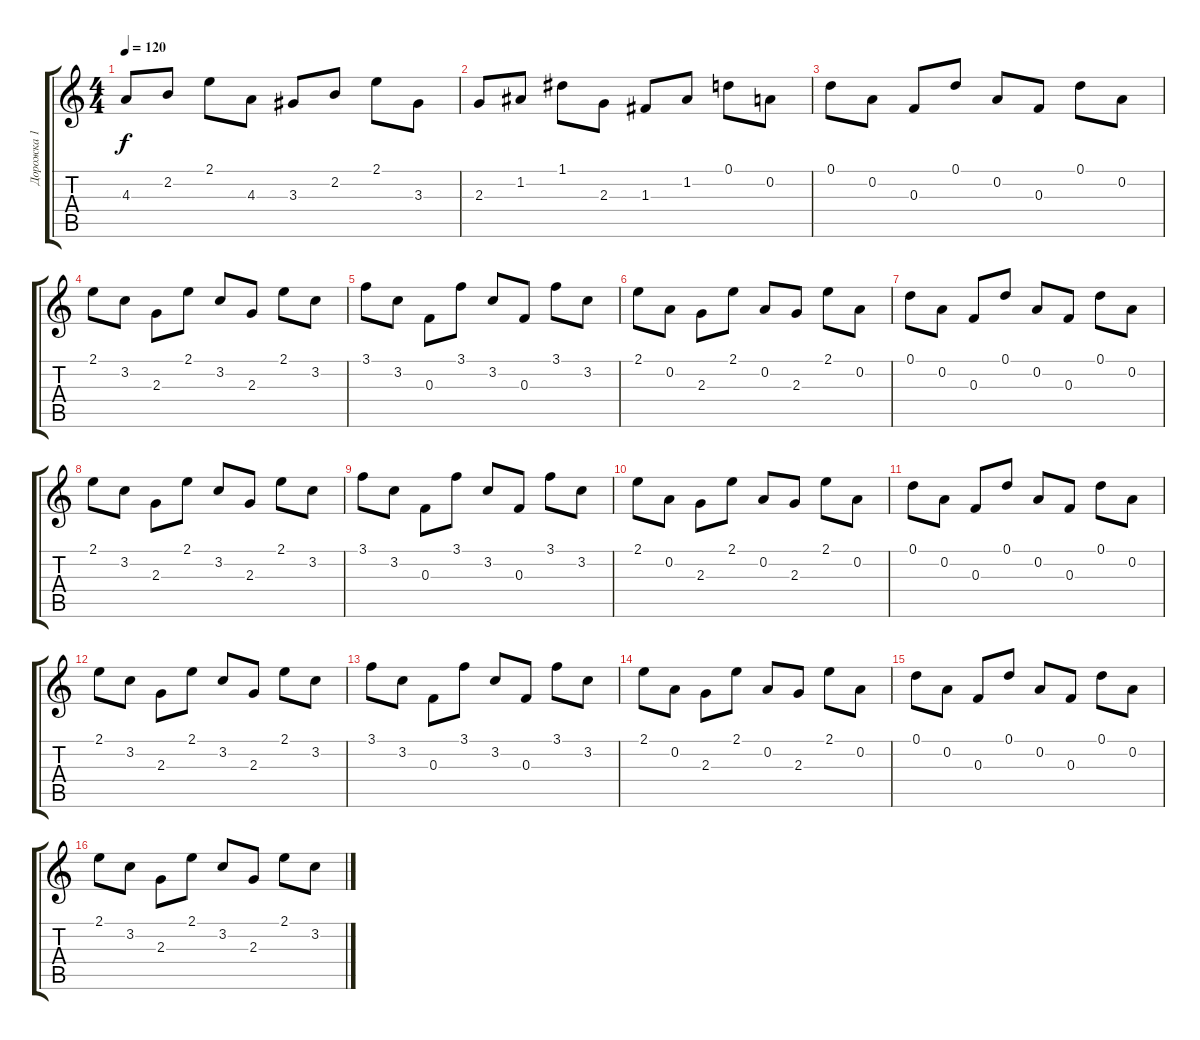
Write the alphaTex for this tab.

\track ("Дорожка 1" "Дорожка 1") {instrument acousticguitarsteel}
\staff {score tabs}
\tuning (D4 A3 F3 C3 G2 D2) {hide}
\ts (4 4)
\tempo 120
\clef g2
\ks c
4.3.8{dy f} 2.2.8 2.1.8 4.3.8 3.3.8 2.2.8 2.1.8 3.3.8 |
2.3.8 1.2.8 1.1.8 2.3.8 1.3.8 1.2.8 0.1.8 0.2.8 |
0.1.8 0.2.8 0.3.8 0.1.8 0.2.8 0.3.8 0.1.8 0.2.8 |
2.1.8 3.2.8 2.3.8 2.1.8 3.2.8 2.3.8 2.1.8 3.2.8 |
3.1.8 3.2.8 0.3.8 3.1.8 3.2.8 0.3.8 3.1.8 3.2.8 |
2.1.8 0.2.8 2.3.8 2.1.8 0.2.8 2.3.8 2.1.8 0.2.8 |
0.1.8 0.2.8 0.3.8 0.1.8 0.2.8 0.3.8 0.1.8 0.2.8 |
2.1.8 3.2.8 2.3.8 2.1.8 3.2.8 2.3.8 2.1.8 3.2.8 |
3.1.8 3.2.8 0.3.8 3.1.8 3.2.8 0.3.8 3.1.8 3.2.8 |
2.1.8 0.2.8 2.3.8 2.1.8 0.2.8 2.3.8 2.1.8 0.2.8 |
0.1.8 0.2.8 0.3.8 0.1.8 0.2.8 0.3.8 0.1.8 0.2.8 |
2.1.8 3.2.8 2.3.8 2.1.8 3.2.8 2.3.8 2.1.8 3.2.8 |
3.1.8 3.2.8 0.3.8 3.1.8 3.2.8 0.3.8 3.1.8 3.2.8 |
2.1.8 0.2.8 2.3.8 2.1.8 0.2.8 2.3.8 2.1.8 0.2.8 |
0.1.8 0.2.8 0.3.8 0.1.8 0.2.8 0.3.8 0.1.8 0.2.8 |
2.1.8 3.2.8 2.3.8 2.1.8 3.2.8 2.3.8 2.1.8 3.2.8
